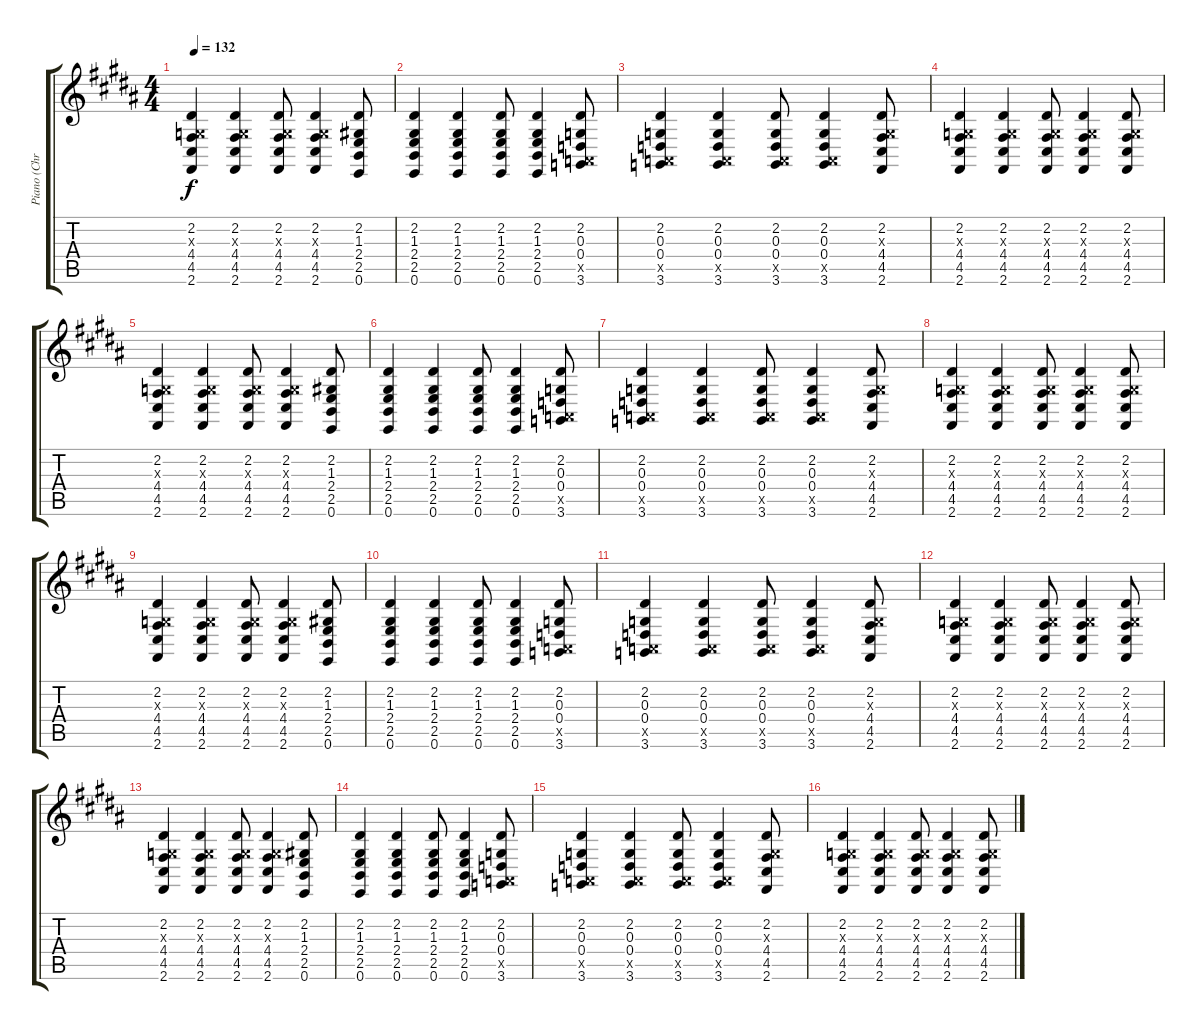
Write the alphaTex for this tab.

\track ("Piano (Chris Martin)" "Piano (Chr") {instrument acousticgrandpiano}
\staff {score tabs}
\tuning (Db4 Db4 G3 D3 A2 E2) {hide}
\ts (4 4)
\tempo 132
\clef g2
\ks b
(2.2 0.3{x} 4.4 4.5 2.6).4{dy f} (2.2 0.3{x} 4.4 4.5 2.6).4 (2.2 0.3{x} 4.4 4.5 2.6).8 (2.2 0.3{x} 4.4 4.5 2.6).4 (2.2 1.3 2.4 2.5 0.6).8 |
(2.2 1.3 2.4 2.5 0.6).4 (2.2 1.3 2.4 2.5 0.6).4 (2.2 1.3 2.4 2.5 0.6).8 (2.2 1.3 2.4 2.5 0.6).4 (2.2 0.3 0.4 0.5{x} 3.6).8 |
(2.2 0.3 0.4 0.5{x} 3.6).4 (2.2 0.3 0.4 0.5{x} 3.6).4 (2.2 0.3 0.4 0.5{x} 3.6).8 (2.2 0.3 0.4 0.5{x} 3.6).4 (2.2 0.3{x} 4.4 4.5 2.6).8 |
(2.2 0.3{x} 4.4 4.5 2.6).4 (2.2 0.3{x} 4.4 4.5 2.6).4 (2.2 0.3{x} 4.4 4.5 2.6).8 (2.2 0.3{x} 4.4 4.5 2.6).4 (2.2 0.3{x} 4.4 4.5 2.6).8 |
(2.2 0.3{x} 4.4 4.5 2.6).4 (2.2 0.3{x} 4.4 4.5 2.6).4 (2.2 0.3{x} 4.4 4.5 2.6).8 (2.2 0.3{x} 4.4 4.5 2.6).4 (2.2 1.3 2.4 2.5 0.6).8 |
(2.2 1.3 2.4 2.5 0.6).4 (2.2 1.3 2.4 2.5 0.6).4 (2.2 1.3 2.4 2.5 0.6).8 (2.2 1.3 2.4 2.5 0.6).4 (2.2 0.3 0.4 0.5{x} 3.6).8 |
(2.2 0.3 0.4 0.5{x} 3.6).4 (2.2 0.3 0.4 0.5{x} 3.6).4 (2.2 0.3 0.4 0.5{x} 3.6).8 (2.2 0.3 0.4 0.5{x} 3.6).4 (2.2 0.3{x} 4.4 4.5 2.6).8 |
(2.2 0.3{x} 4.4 4.5 2.6).4 (2.2 0.3{x} 4.4 4.5 2.6).4 (2.2 0.3{x} 4.4 4.5 2.6).8 (2.2 0.3{x} 4.4 4.5 2.6).4 (2.2 0.3{x} 4.4 4.5 2.6).8 |
(2.2 0.3{x} 4.4 4.5 2.6).4 (2.2 0.3{x} 4.4 4.5 2.6).4 (2.2 0.3{x} 4.4 4.5 2.6).8 (2.2 0.3{x} 4.4 4.5 2.6).4 (2.2 1.3 2.4 2.5 0.6).8 |
(2.2 1.3 2.4 2.5 0.6).4 (2.2 1.3 2.4 2.5 0.6).4 (2.2 1.3 2.4 2.5 0.6).8 (2.2 1.3 2.4 2.5 0.6).4 (2.2 0.3 0.4 0.5{x} 3.6).8 |
(2.2 0.3 0.4 0.5{x} 3.6).4 (2.2 0.3 0.4 0.5{x} 3.6).4 (2.2 0.3 0.4 0.5{x} 3.6).8 (2.2 0.3 0.4 0.5{x} 3.6).4 (2.2 0.3{x} 4.4 4.5 2.6).8 |
(2.2 0.3{x} 4.4 4.5 2.6).4 (2.2 0.3{x} 4.4 4.5 2.6).4 (2.2 0.3{x} 4.4 4.5 2.6).8 (2.2 0.3{x} 4.4 4.5 2.6).4 (2.2 0.3{x} 4.4 4.5 2.6).8 |
(2.2 0.3{x} 4.4 4.5 2.6).4 (2.2 0.3{x} 4.4 4.5 2.6).4 (2.2 0.3{x} 4.4 4.5 2.6).8 (2.2 0.3{x} 4.4 4.5 2.6).4 (2.2 1.3 2.4 2.5 0.6).8 |
(2.2 1.3 2.4 2.5 0.6).4 (2.2 1.3 2.4 2.5 0.6).4 (2.2 1.3 2.4 2.5 0.6).8 (2.2 1.3 2.4 2.5 0.6).4 (2.2 0.3 0.4 0.5{x} 3.6).8 |
(2.2 0.3 0.4 0.5{x} 3.6).4 (2.2 0.3 0.4 0.5{x} 3.6).4 (2.2 0.3 0.4 0.5{x} 3.6).8 (2.2 0.3 0.4 0.5{x} 3.6).4 (2.2 0.3{x} 4.4 4.5 2.6).8 |
(2.2 0.3{x} 4.4 4.5 2.6).4 (2.2 0.3{x} 4.4 4.5 2.6).4 (2.2 0.3{x} 4.4 4.5 2.6).8 (2.2 0.3{x} 4.4 4.5 2.6).4 (2.2 0.3{x} 4.4 4.5 2.6).8
